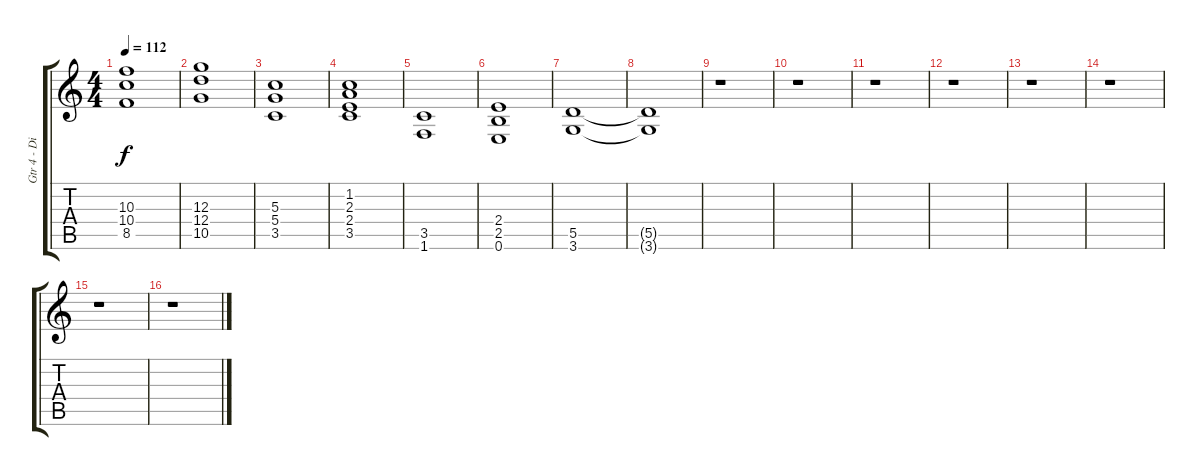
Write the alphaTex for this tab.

\track ("Gtr 4 - Distorted" "Gtr 4 - Di") {instrument distortionguitar}
\staff {score tabs}
\tuning (E4 B3 G3 D3 A2 E2) {hide}
\ts (4 4)
\tempo 112
\clef g2
\ks c
(10.3 10.4 8.5).1{dy f} |
(12.3 12.4 10.5).1 |
(5.3 5.4 3.5).1 |
(1.2 2.3 2.4 3.5).1 |
(3.5 1.6).1 |
(2.4 2.5 0.6).1 |
(5.5 3.6).1 |
(5.5{t} 3.6{t}).1 |
r.1 |
r.1 |
r.1 |
r.1 |
r.1 |
r.1 |
r.1 |
r.1
